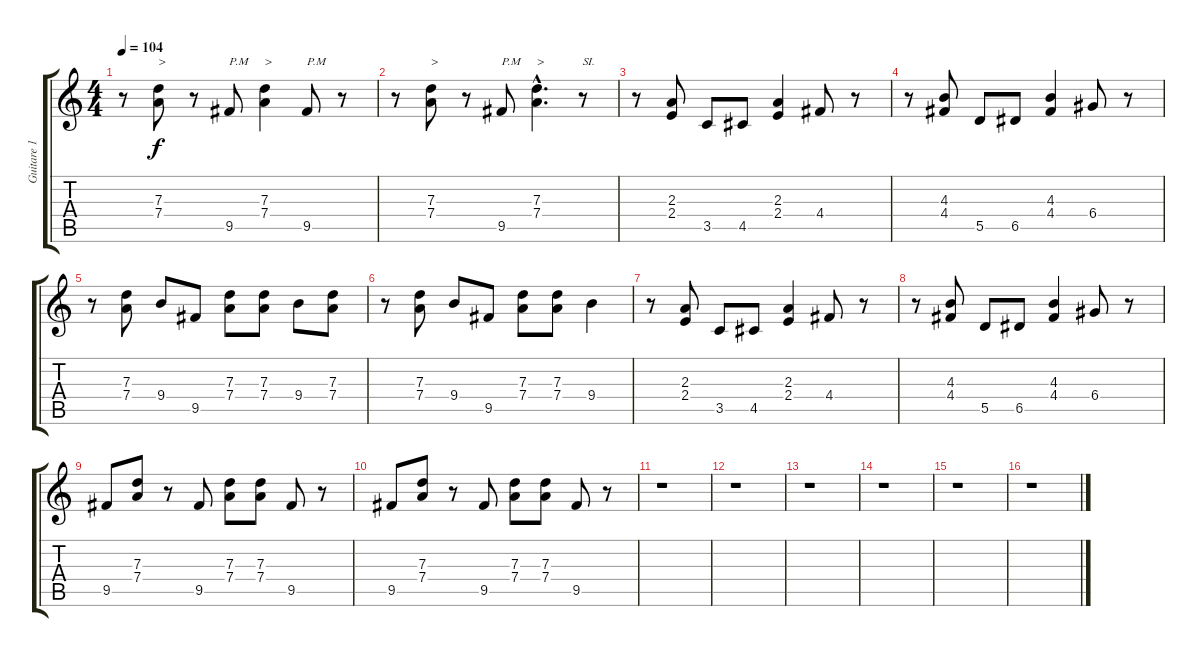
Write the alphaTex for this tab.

\track ("Guitare 1" "Guitare 1") {instrument overdrivenguitar}
\staff {score tabs}
\tuning (E4 B3 G3 D3 A2 E2) {hide}
\ts (4 4)
\tempo 104
\clef g2
\ks c
r.8{dy f} (7.3 7.4).8{txt ">"} r.8 9.5.8{txt "P.M"} (7.3 7.4).4{txt ">"} 9.5.8{txt "P.M"} r.8 |
r.8 (7.3 7.4).8{txt ">"} r.8 9.5.8{txt "P.M"} (7.3{hac} 7.4{hac}).4{d txt ">"} r.8{txt "SI."} |
r.8 (2.3 2.4).8 3.5.8 4.5.8 (2.3 2.4).4 4.4.8 r.8 |
r.8 (4.3 4.4).8 5.5.8 6.5.8 (4.3 4.4).4 6.4.8 r.8 |
r.8 (7.3 7.4).8 9.4.8 9.5.8 (7.3 7.4).8 (7.3 7.4).8 9.4.8 (7.3 7.4).8 |
r.8 (7.3 7.4).8 9.4.8 9.5.8 (7.3 7.4).8 (7.3 7.4).8 9.4.4 |
r.8 (2.3 2.4).8 3.5.8 4.5.8 (2.3 2.4).4 4.4.8 r.8 |
r.8 (4.3 4.4).8 5.5.8 6.5.8 (4.3 4.4).4 6.4.8 r.8 |
9.5.8 (7.3 7.4).8 r.8 9.5.8 (7.3 7.4).8 (7.3 7.4).8 9.5.8 r.8 |
9.5.8 (7.3 7.4).8 r.8 9.5.8 (7.3 7.4).8 (7.3 7.4).8 9.5.8 r.8 |
r.1 |
r.1 |
r.1 |
r.1 |
r.1 |
r.1
